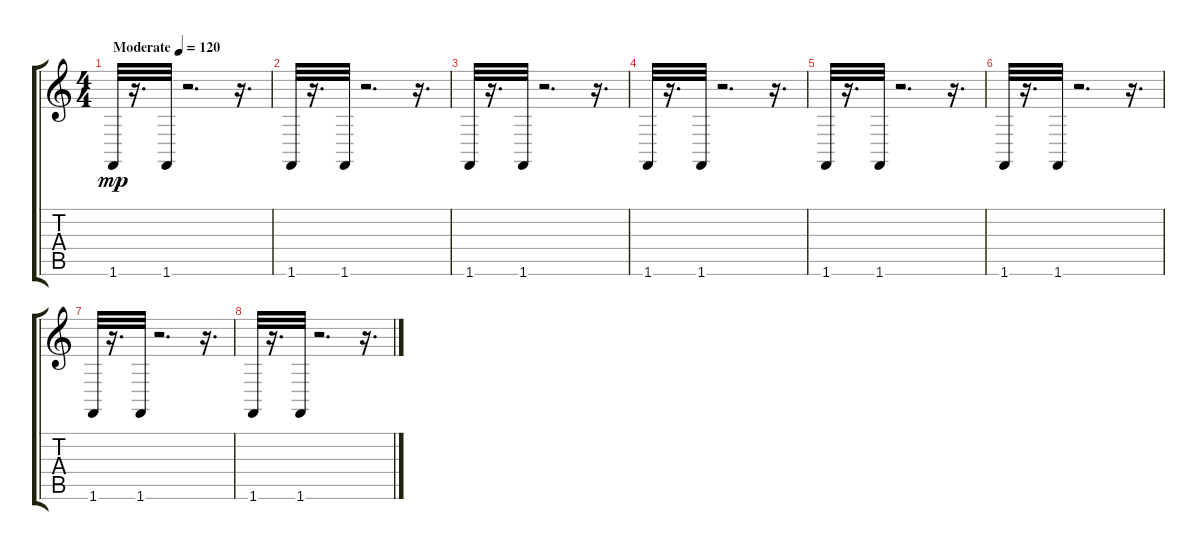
\track "" {instrument drawbarorgan}
\staff {score tabs}
\tuning (E4 B3 G3 D3 A2 E2) {hide}
\ts (4 4)
\tempo (120 "Moderate")
\clef g2
\ks c
1.6.32{dy mp instrument drawbarorgan} r.16{d} 1.6.32 r.2{d} r.16{d} |
1.6.32 r.16{d} 1.6.32 r.2{d} r.16{d} |
1.6.32 r.16{d} 1.6.32 r.2{d} r.16{d} |
1.6.32 r.16{d} 1.6.32 r.2{d} r.16{d} |
1.6.32 r.16{d} 1.6.32 r.2{d} r.16{d} |
1.6.32 r.16{d} 1.6.32 r.2{d} r.16{d} |
1.6.32 r.16{d} 1.6.32 r.2{d} r.16{d} |
1.6.32 r.16{d} 1.6.32 r.2{d} r.16{d}
